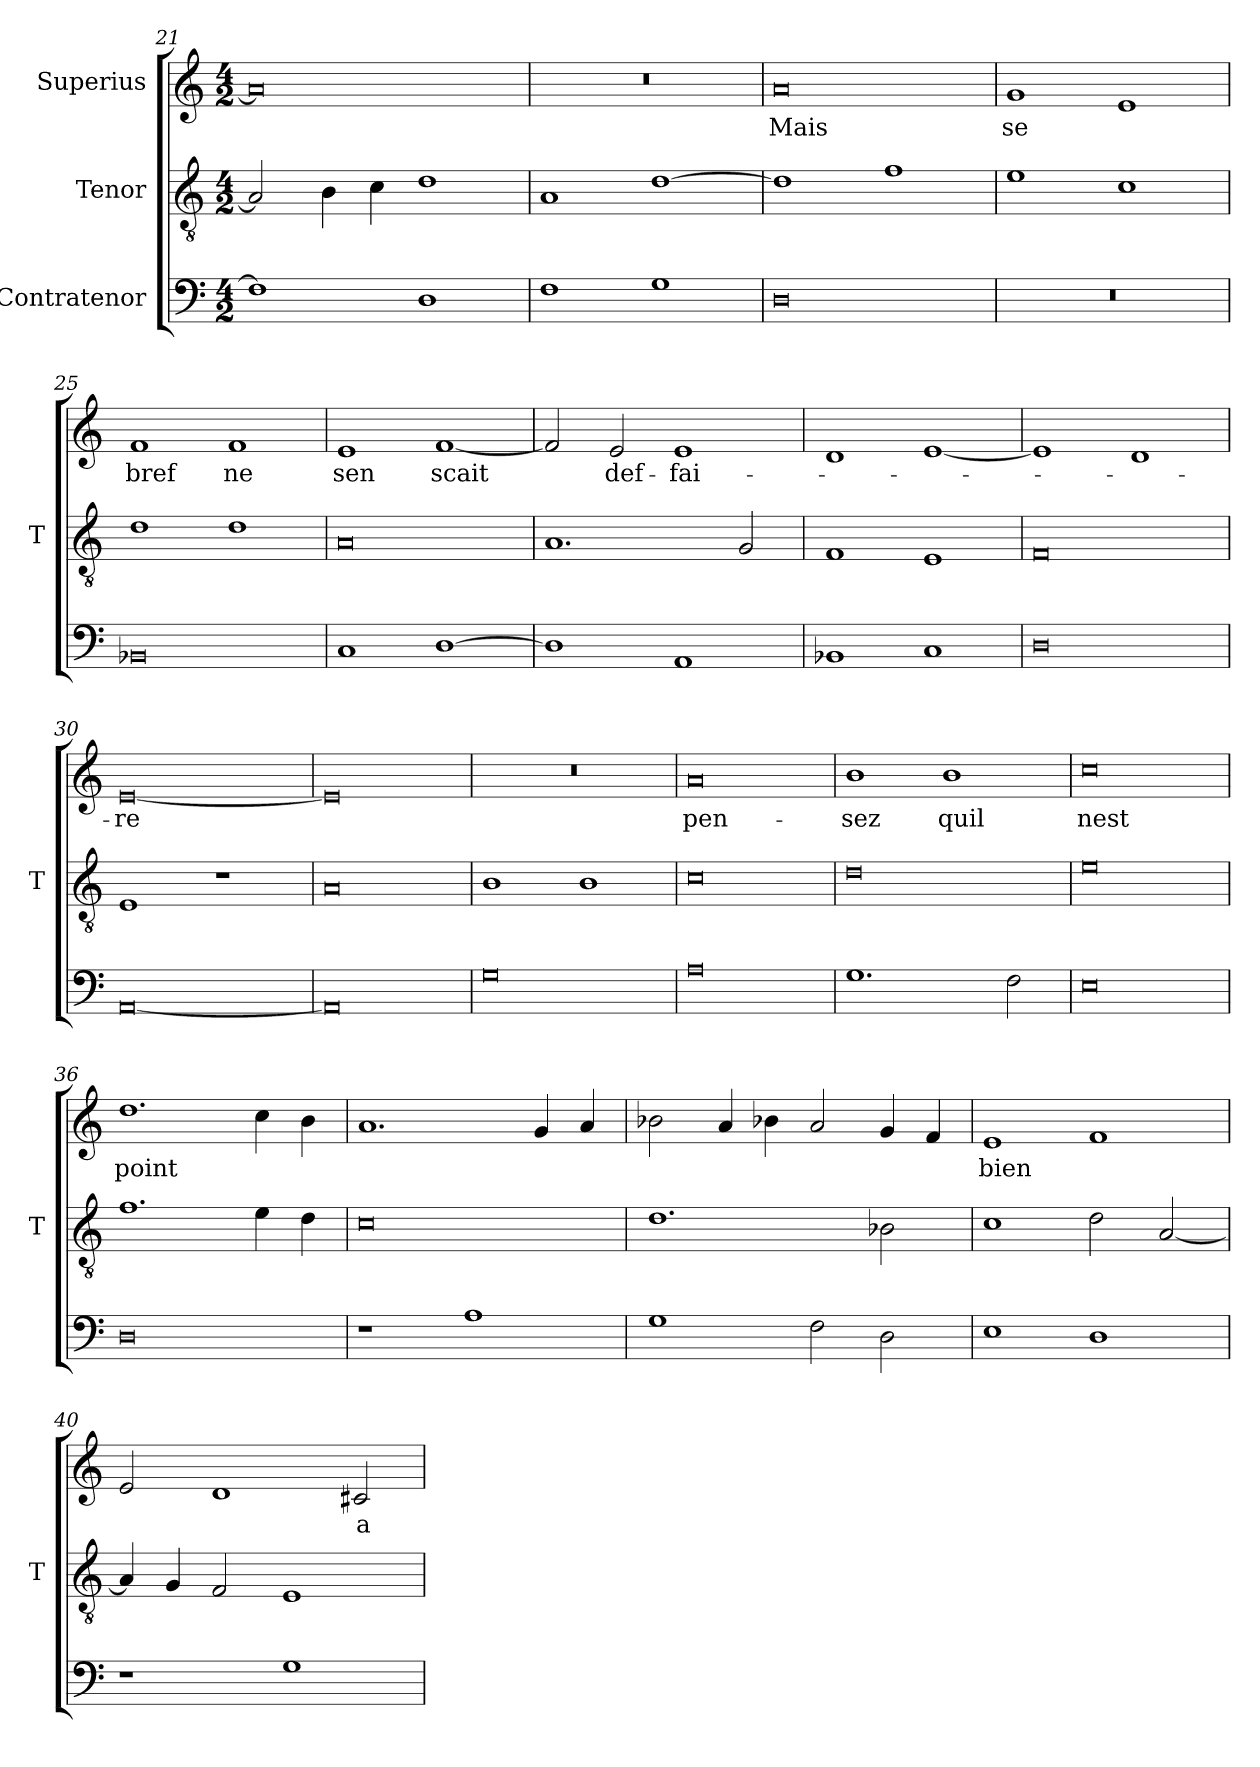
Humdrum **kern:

**kern	**kern	**kern	**text
*part3	*part2	*part1	*part1
*staff3	*staff2	*staff1	*staff1
*I"Contratenor	*I"Tenor	*I"Superius	*
*	*I'T	*	*
*clefF4	*clefGv2	*clefG2	*
*M4/2	*M4/2	*M4/2	*
=21	=21	=21	=21
1F]	2A]	0a]	.
.	4B	.	.
.	4c	.	.
1D	1d	.	.
=22	=22	=22	=22
1F	1A	0r	.
1G	[1d	.	.
=23	=23	=23	=23
0D	1d]	0a	-Mais
.	1f	.	.
=24	=24	=24	=24
0r	1e	1g	-se
.	1c	1e	.
=25	=25	=25	=25
0BB-X	1d	1f	-bref
.	1d	1f	-ne
=26	=26	=26	=26
1C	0A	1e	-sen
[1D	.	[1f	-scait
=27	=27	=27	=27
1D]	1.A	2f]	.
.	.	2e	def-
1AA	.	1e	-fai-
.	2G	.	.
=28	=28	=28	=28
1BB-X	1F	1d	.
1C	1E	[1e	.
=29	=29	=29	=29
0D	0F	1e]	.
.	.	1d	.
=30	=30	=30	=30
[0AA	1E	[0e	-re
.	1r	.	.
=31	=31	=31	=31
0AA]	0A	0e]	.
=32	=32	=32	=32
0G	1B	0r	.
.	1B	.	.
=33	=33	=33	=33
0A	0c	0a	pen-
=34	=34	=34	=34
1.G	0d	1b	-sez
.	.	1b	-quil
2F	.	.	.
=35	=35	=35	=35
0E	0e	0cc	-nest
=36	=36	=36	=36
0D	1.f	1.dd	-point
.	4e	4cc	.
.	4d	4b	.
=37	=37	=37	=37
1r	0c	1.a	.
1A	.	.	.
.	.	4g	.
.	.	4a	.
=38	=38	=38	=38
1G	1.d	2b-X	.
.	.	4a	.
.	.	4b-X	.
2F	.	2a	.
2D	2B-X	4g	.
.	.	4f	.
=39	=39	=39	=39
1E	1c	1e	-bien
1D	2d	1f	.
.	[2A	.	.
=40	=40	=40	=40
1r	4A]	2e	.
.	4G	.	.
.	2F	1d	.
1G	1E	.	.
.	.	2c#X	a-
=	=	=	=
*-	*-	*-	*-
